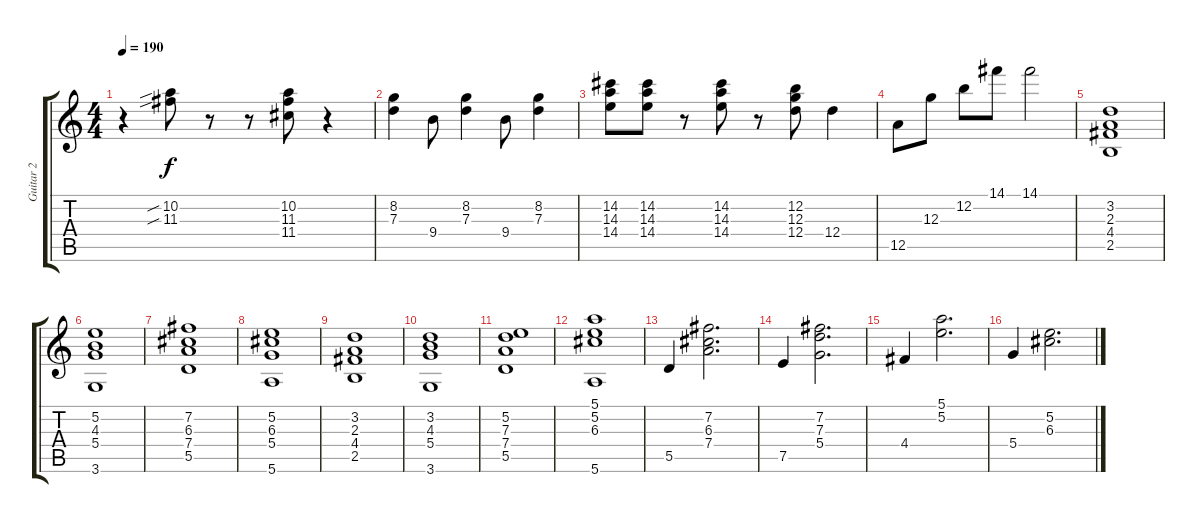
\track ("Guitar 2" "Guitar 2") {instrument acousticguitarnylon}
\staff {score tabs}
\tuning (E4 B3 G3 D3 A2 E2) {hide}
\ts (4 4)
\tempo 190
\clef g2
\ks c
r.4{dy f} (10.2{sib} 11.3{sib}).8 r.8 r.8 (10.2 11.3 11.4).8 r.4 |
(8.2 7.3).4 9.4.8 (8.2 7.3).4 9.4.8 (8.2 7.3).4 |
(14.2 14.3 14.4).8 (14.2 14.3 14.4).8 r.8 (14.2 14.3 14.4).8 r.8 (12.2 12.3 12.4).8 12.4.4 |
12.5.8 12.3.8 12.2.8 14.1.8 14.1.2 |
(3.2 2.3 4.4 2.5).1 |
(5.2 4.3 5.4 3.6).1 |
(7.2 6.3 7.4 5.5).1 |
(5.2 6.3 5.4 5.6).1 |
(3.2 2.3 4.4 2.5).1 |
(3.2 4.3 5.4 3.6).1 |
(5.2 7.3 7.4 5.5).1 |
(5.1 5.2 6.3 5.6).1 |
5.5.4 (7.2 6.3 7.4).2{d} |
7.5.4 (7.2 7.3 5.4).2{d} |
4.4.4 (5.1 5.2).2{d} |
5.4.4 (5.2 6.3).2{d}
